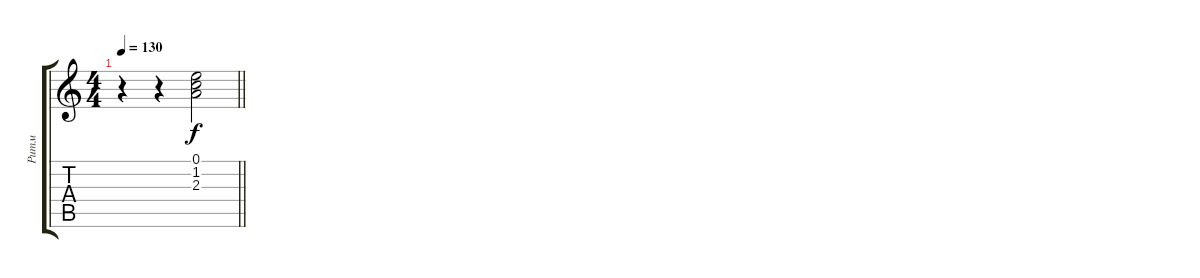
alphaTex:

\track ("Ритм" "Ритм") {instrument acousticguitarsteel}
\staff {score tabs}
\tuning (E4 B3 G3 D3 A2 E2) {hide}
\ts (4 4)
\tempo 130
\clef g2
\barLineRight lightlight
\ks c
r.4{dy f} r.4 (0.1 1.2 2.3).2
